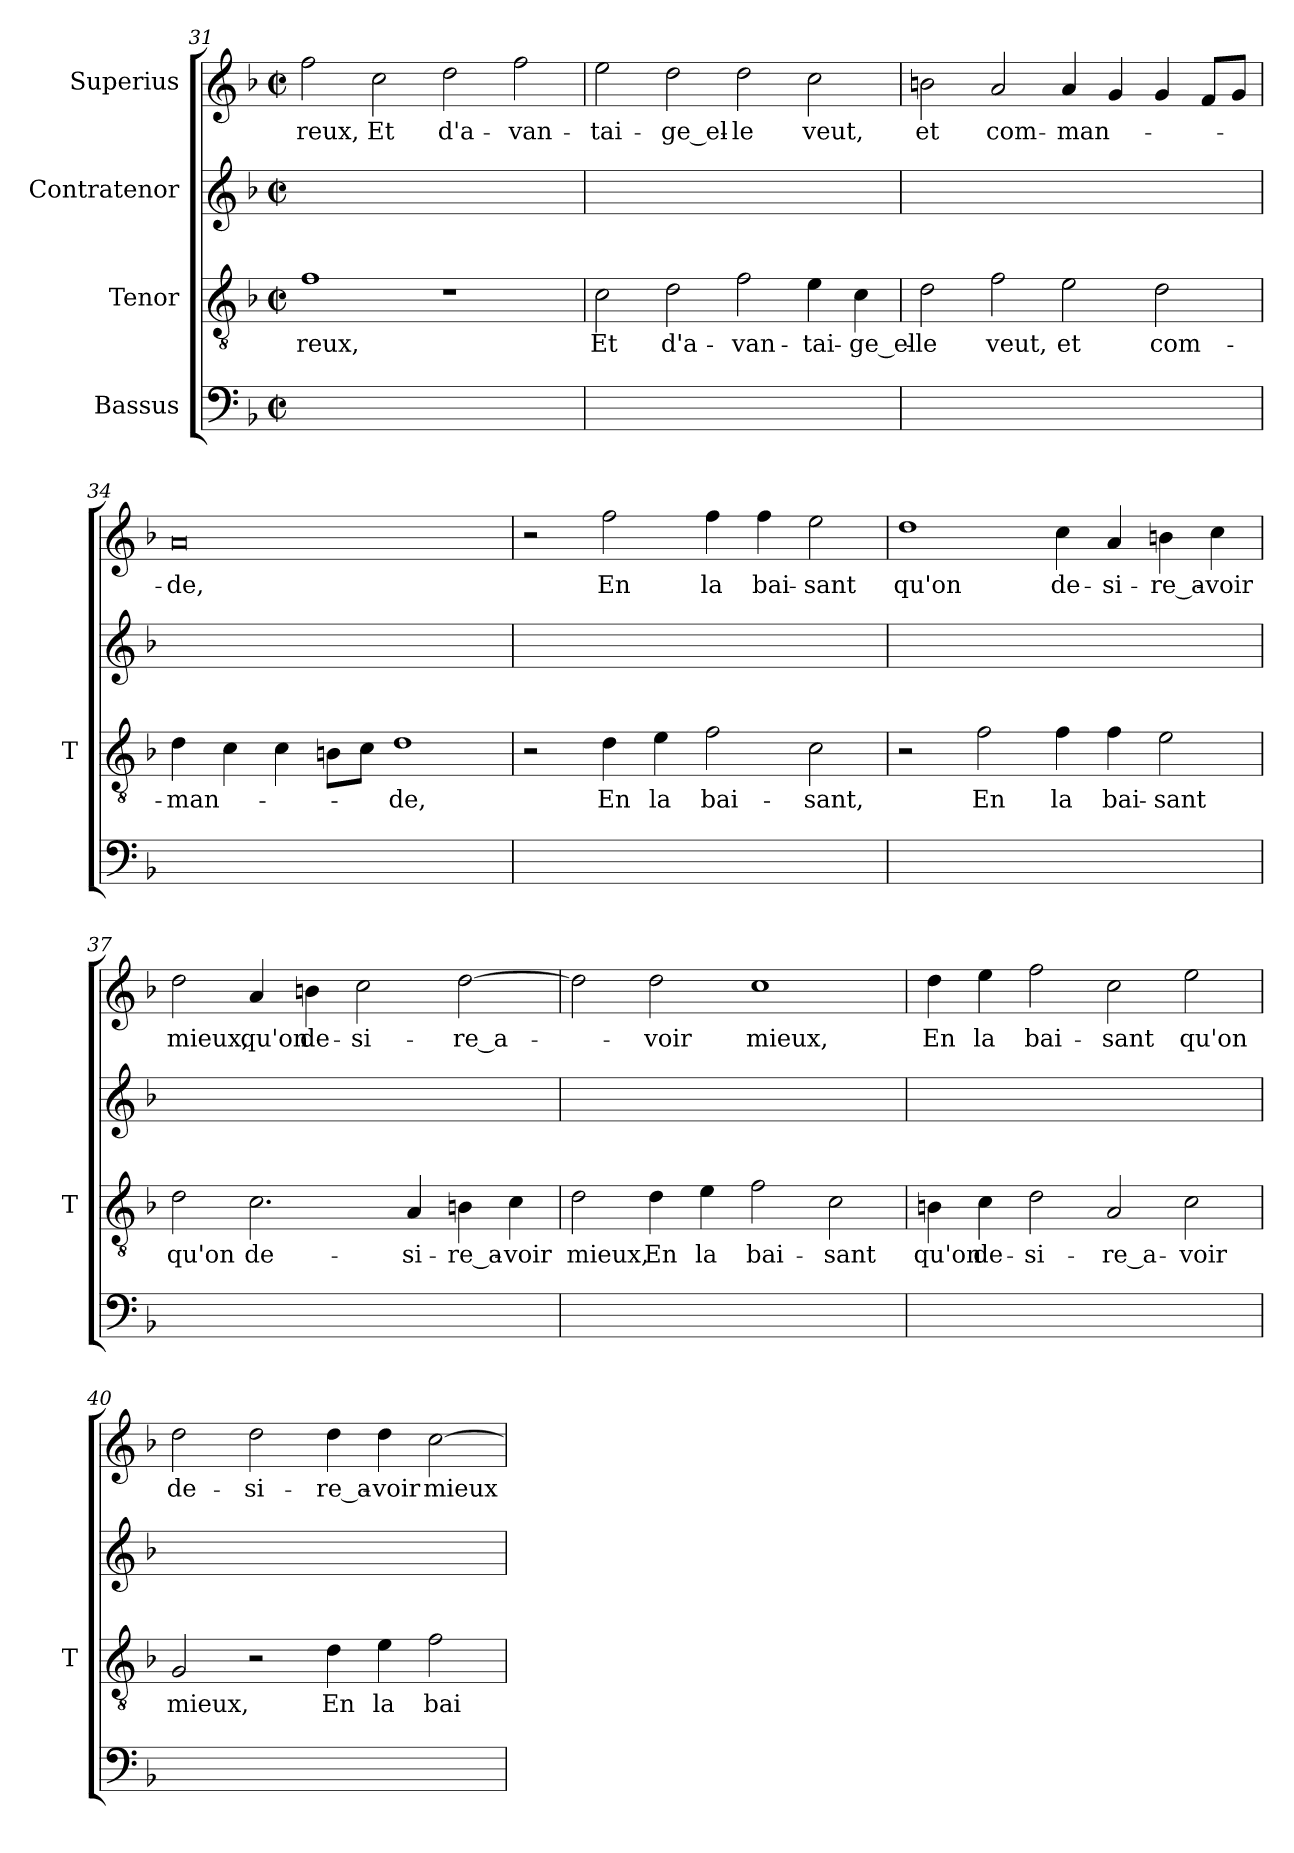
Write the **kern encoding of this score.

**kern	**kern	**text	**kern	**kern	**text
*part4	*part3	*part3	*part2	*part1	*part1
*staff4	*staff3	*staff3	*staff2	*staff1	*staff1
*I"Bassus	*I"Tenor	*	*I"Contratenor	*I"Superius	*
*	*I'T	*	*	*	*
*clefF4	*clefGv2	*	*clefG2	*clefG2	*
*k[b-]	*k[b-]	*	*k[b-]	*k[b-]	*
*F:	*F:	*	*F:	*F:	*
*M2/2	*M2/2	*	*M2/2	*M2/2	*
*met(c|)	*met(c|)	*	*met(c|)	*met(c|)	*
=31	=31	=31	=31	=31	=31
1ryy	1f	-reux,	1ryy	2ff	-reux,
.	.	.	.	2cc	-Et
1ryy	1r	.	1ryy	2dd	d'a-
.	.	.	.	2ff	van-
=32	=32	=32	=32	=32	=32
1ryy	2c	-Et	1ryy	2ee	tai-
.	2d	d'a-	.	2dd	ge_el-
1ryy	2f	van-	1ryy	2dd	-le
.	4e	tai-	.	2cc	-veut,
.	4c	ge_el-	.	.	.
=33	=33	=33	=33	=33	=33
1ryy	2d	-le	1ryy	2b	-et
.	2f	-veut,	.	2a	com-
1ryy	2e	-et	1ryy	4a	man-
.	.	.	.	4g	.
.	2d	com-	.	4g	.
.	.	.	.	8fL	.
.	.	.	.	8gJ	.
=34	=34	=34	=34	=34	=34
1ryy	4d	man-	1ryy	0a	-de,
.	4c	.	.	.	.
.	4c	.	.	.	.
.	8BL	.	.	.	.
.	8cJ	.	.	.	.
1ryy	1d	-de,	1ryy	.	.
=35	=35	=35	=35	=35	=35
1ryy	2r	.	1ryy	2r	.
.	4d	-En	.	2ff	-En
.	4e	-la	.	.	.
1ryy	2f	bai-	1ryy	4ff	-la
.	.	.	.	4ff	bai-
.	2c	-sant,	.	2ee	-sant
!!LO:PB:g=z
=36	=36	=36	=36	=36	=36
1ryy	2r	.	1ryy	1dd	-qu'on
.	2f	-En	.	.	.
1ryy	4f	-la	1ryy	4cc	de-
.	4f	bai-	.	4a	si-
.	2e	-sant	.	4b	re_a-
.	.	.	.	4cc	-voir
=37	=37	=37	=37	=37	=37
1ryy	2d	-qu'on	1ryy	2dd	-mieux,
.	2.c	de-	.	4a	-qu'on
.	.	.	.	4b	de-
1ryy	.	.	1ryy	2cc	si-
.	4A	si-	.	.	.
.	4B	re_a-	.	[2dd	re_a-
.	4c	-voir	.	.	.
=38	=38	=38	=38	=38	=38
1ryy	2d	-mieux,	1ryy	2dd]	.
.	4d	-En	.	2dd	-voir
.	4e	-la	.	.	.
1ryy	2f	bai-	1ryy	1cc	-mieux,
.	2c	-sant	.	.	.
=39	=39	=39	=39	=39	=39
1ryy	4B	-qu'on	1ryy	4dd	-En
.	4c	de-	.	4ee	-la
.	2d	si-	.	2ff	bai-
1ryy	2A	re_a-	1ryy	2cc	-sant
.	2c	-voir	.	2ee	-qu'on
=40	=40	=40	=40	=40	=40
1ryy	2G	-mieux,	1ryy	2dd	de-
.	2r	.	.	2dd	si-
1ryy	4d	-En	1ryy	4dd	re_a-
.	4e	-la	.	4dd	-voir
.	2f	bai-	.	[2cc	-mieux
=	=	=	=	=	=
*-	*-	*-	*-	*-	*-
